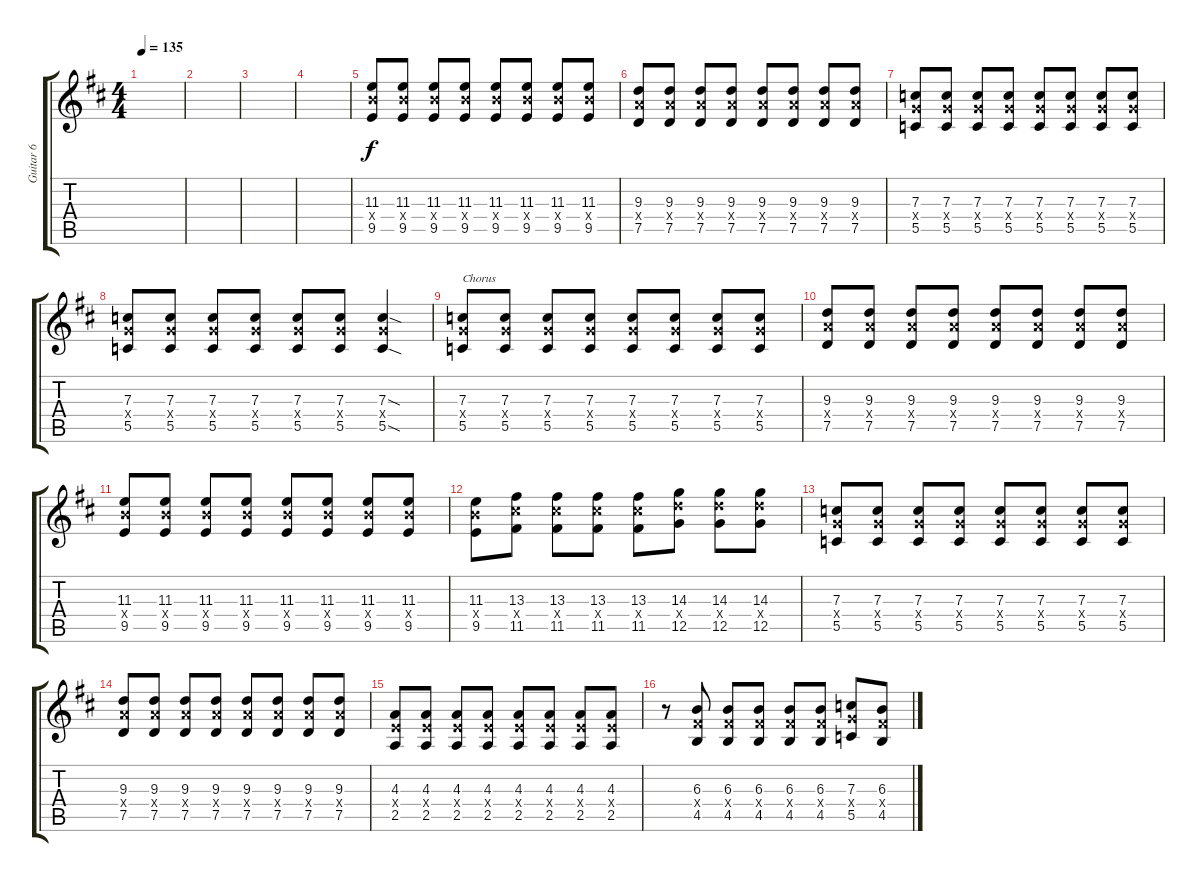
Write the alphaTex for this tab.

\track ("Guitar 6" "Guitar 6") {instrument distortionguitar}
\staff {score tabs}
\tuning (D4 A3 F3 C3 G2 D2) {hide}
\ts (4 4)
\tempo 135
\clef g2
\ks d
|
|
|
|
(11.3 11.4{x} 9.5).8 (11.3 11.4{x} 9.5).8 (11.3 11.4{x} 9.5).8 (11.3 11.4{x} 9.5).8 (11.3 11.4{x} 9.5).8 (11.3 11.4{x} 9.5).8 (11.3 11.4{x} 9.5).8 (11.3 11.4{x} 9.5).8 |
(9.3 9.4{x} 7.5).8 (9.3 9.4{x} 7.5).8 (9.3 9.4{x} 7.5).8 (9.3 9.4{x} 7.5).8 (9.3 9.4{x} 7.5).8 (9.3 9.4{x} 7.5).8 (9.3 9.4{x} 7.5).8 (9.3 9.4{x} 7.5).8 |
(7.3 7.4{x} 5.5).8 (7.3 7.4{x} 5.5).8 (7.3 7.4{x} 5.5).8 (7.3 7.4{x} 5.5).8 (7.3 7.4{x} 5.5).8 (7.3 7.4{x} 5.5).8 (7.3 7.4{x} 5.5).8 (7.3 7.4{x} 5.5).8 |
(7.3 7.4{x} 5.5).8 (7.3 7.4{x} 5.5).8 (7.3 7.4{x} 5.5).8 (7.3 7.4{x} 5.5).8 (7.3 7.4{x} 5.5).8 (7.3 7.4{x} 5.5).8 (7.3{sod} 7.4{x} 5.5{sod}).4 |
(7.3 7.4{x} 5.5).8{txt "Chorus"} (7.3 7.4{x} 5.5).8 (7.3 7.4{x} 5.5).8 (7.3 7.4{x} 5.5).8 (7.3 7.4{x} 5.5).8 (7.3 7.4{x} 5.5).8 (7.3 7.4{x} 5.5).8 (7.3 7.4{x} 5.5).8 |
(9.3 9.4{x} 7.5).8 (9.3 9.4{x} 7.5).8 (9.3 9.4{x} 7.5).8 (9.3 9.4{x} 7.5).8 (9.3 9.4{x} 7.5).8 (9.3 9.4{x} 7.5).8 (9.3 9.4{x} 7.5).8 (9.3 9.4{x} 7.5).8 |
(11.3 11.4{x} 9.5).8 (11.3 11.4{x} 9.5).8 (11.3 11.4{x} 9.5).8 (11.3 11.4{x} 9.5).8 (11.3 11.4{x} 9.5).8 (11.3 11.4{x} 9.5).8 (11.3 11.4{x} 9.5).8 (11.3 11.4{x} 9.5).8 |
(11.3 11.4{x} 9.5).8 (13.3 13.4{x} 11.5).8 (13.3 13.4{x} 11.5).8 (13.3 13.4{x} 11.5).8 (13.3 13.4{x} 11.5).8 (14.3 14.4{x} 12.5).8 (14.3 14.4{x} 12.5).8 (14.3 14.4{x} 12.5).8 |
(7.3 7.4{x} 5.5).8 (7.3 7.4{x} 5.5).8 (7.3 7.4{x} 5.5).8 (7.3 7.4{x} 5.5).8 (7.3 7.4{x} 5.5).8 (7.3 7.4{x} 5.5).8 (7.3 7.4{x} 5.5).8 (7.3 7.4{x} 5.5).8 |
(9.3 9.4{x} 7.5).8 (9.3 9.4{x} 7.5).8 (9.3 9.4{x} 7.5).8 (9.3 9.4{x} 7.5).8 (9.3 9.4{x} 7.5).8 (9.3 9.4{x} 7.5).8 (9.3 9.4{x} 7.5).8 (9.3 9.4{x} 7.5).8 |
(4.3 4.4{x} 2.5).8 (4.3 4.4{x} 2.5).8 (4.3 4.4{x} 2.5).8 (4.3 4.4{x} 2.5).8 (4.3 4.4{x} 2.5).8 (4.3 4.4{x} 2.5).8 (4.3 4.4{x} 2.5).8 (4.3 4.4{x} 2.5).8 |
r.8 (6.3 6.4{x} 4.5).8 (6.3 6.4{x} 4.5).8 (6.3 6.4{x} 4.5).8 (6.3 6.4{x} 4.5).8 (6.3 6.4{x} 4.5).8 (7.3 7.4{x} 5.5).8 (6.3 6.4{x} 4.5).8
